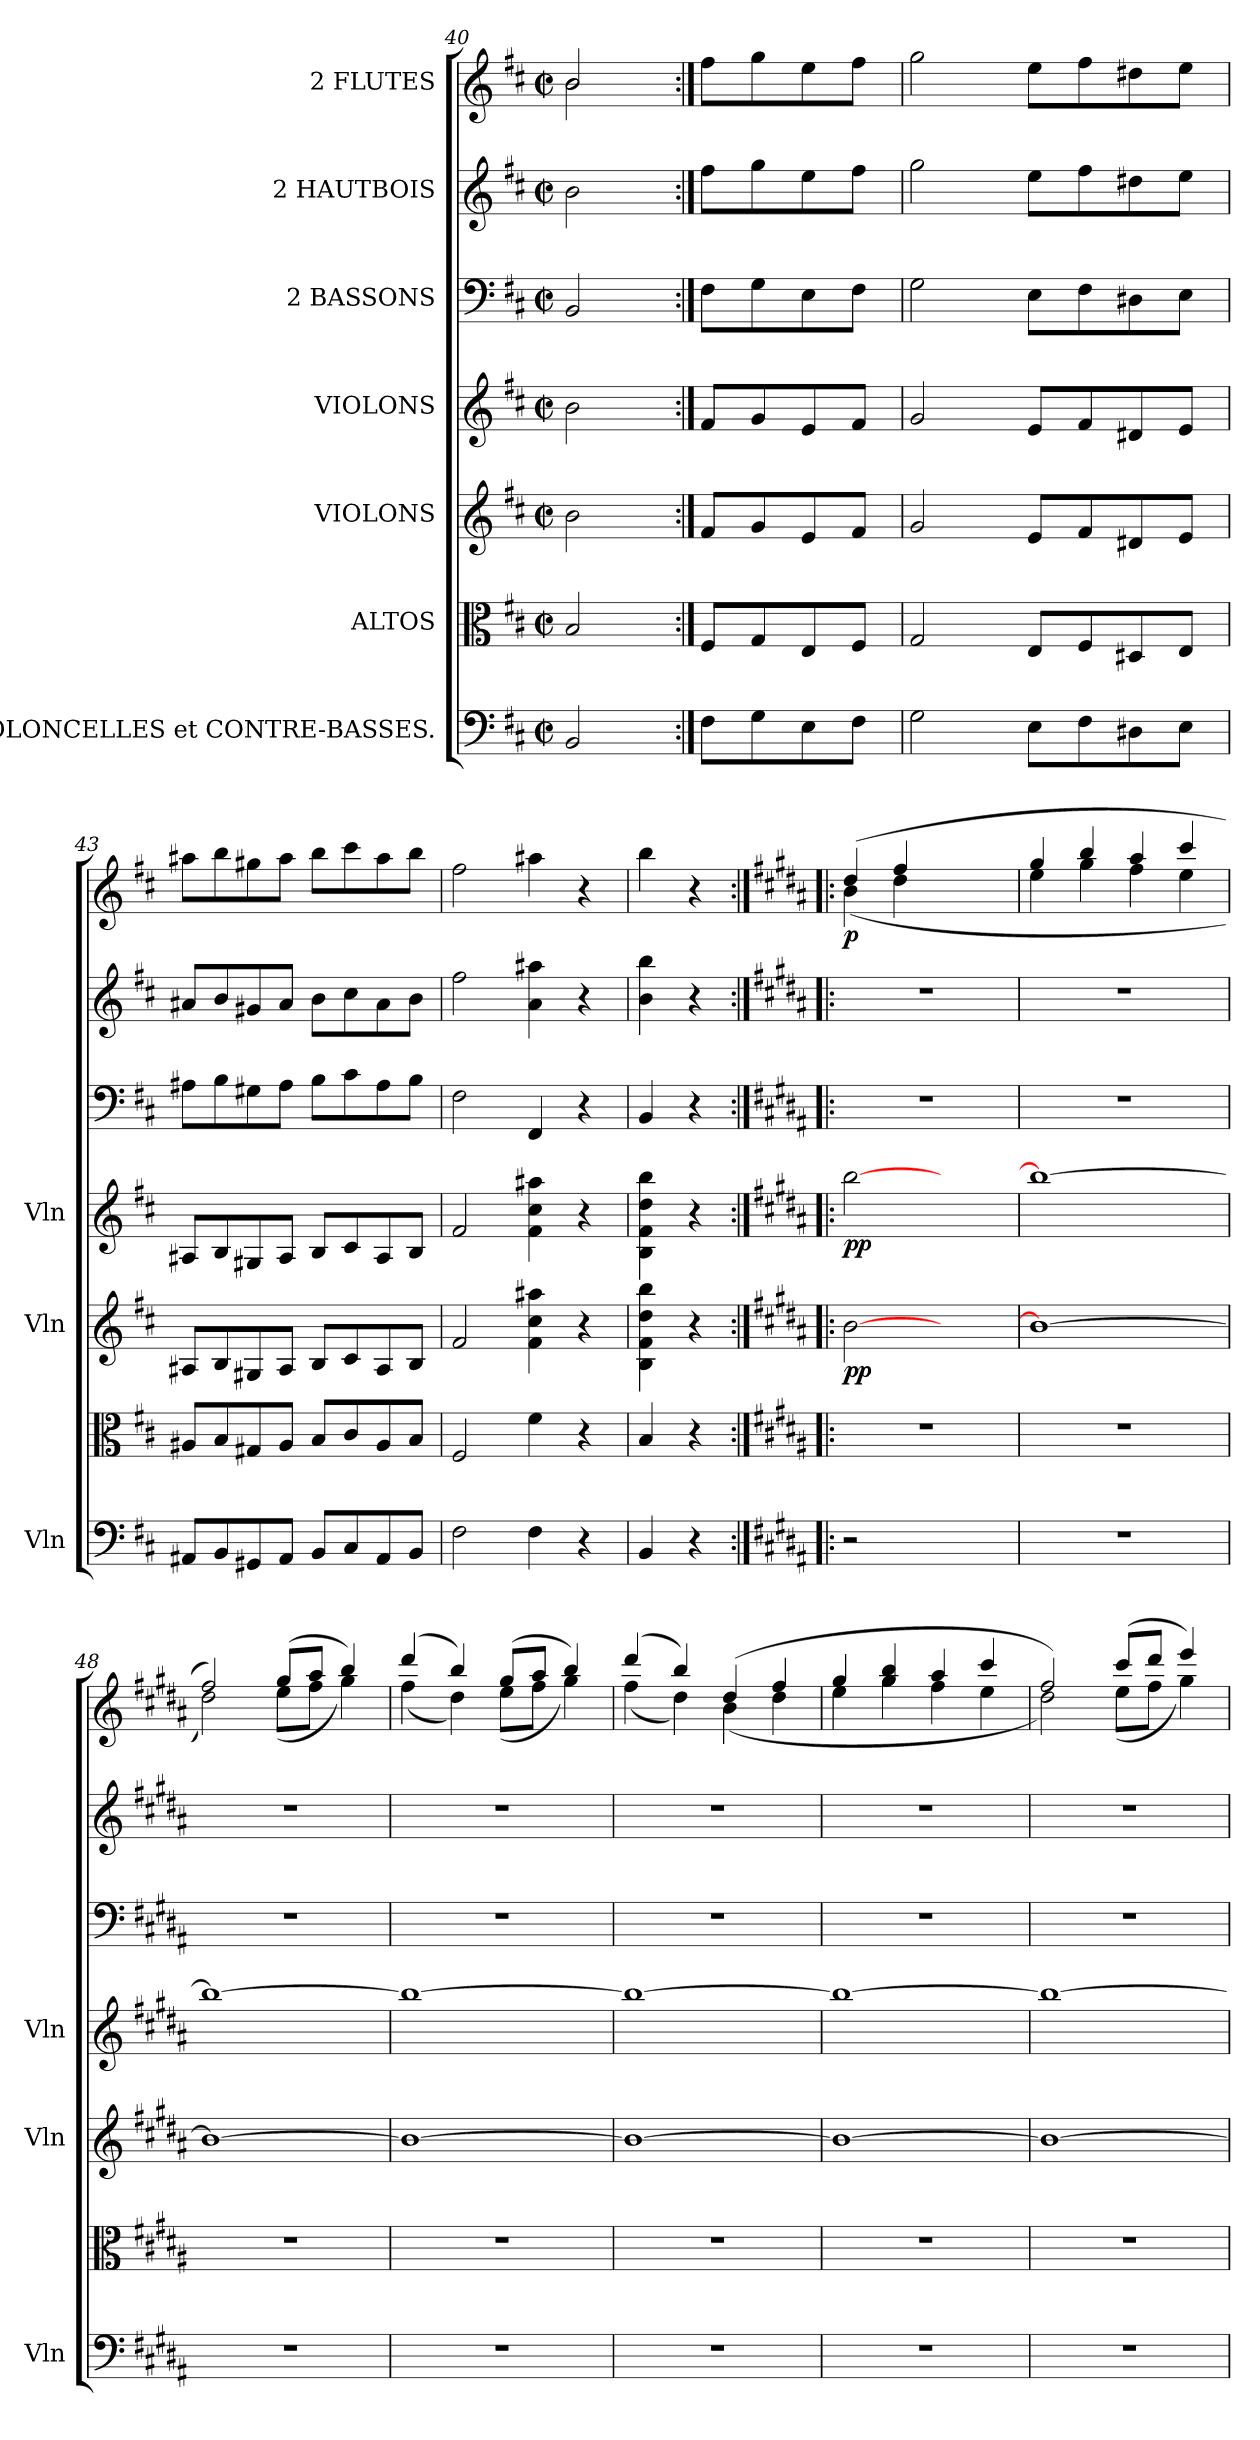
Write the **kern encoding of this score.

**kern	**kern	**kern	**dynam	**kern	**dynam	**kern	**kern	**kern	**dynam
*part7	*part6	*part5	*part5	*part4	*part4	*part3	*part2	*part1	*part1
*staff7	*staff6	*staff5	*staff5	*staff4	*staff4	*staff3	*staff2	*staff1	*staff1
*I"VIOLONCELLES et CONTRE-BASSES.	*I"ALTOS	*I"VIOLONS	*	*I"VIOLONS	*	*I"2 BASSONS	*I"2 HAUTBOIS	*I"2 FLUTES	*
*I'Vln	*	*I'Vln	*	*I'Vln	*	*	*	*	*
*clefF4	*clefC3	*clefG2	*	*clefG2	*	*clefF4	*clefG2	*clefG2	*
*k[f#c#]	*k[f#c#]	*k[f#c#]	*	*k[f#c#]	*	*k[f#c#]	*k[f#c#]	*k[f#c#]	*
*D:	*D:	*D:	*	*D:	*	*D:	*D:	*D:	*
*M2/2	*M2/2	*M2/2	*	*M2/2	*	*M2/2	*M2/2	*M2/2	*
*met(c|)	*met(c|)	*met(c|)	*	*met(c|)	*	*met(c|)	*met(c|)	*met(c|)	*
=40	=40	=40	=40	=40	=40	=40	=40	=40	=40
*	*	*	*	*	*	*	*	*^	*
2BB/	2B/	2b\	.	2b\	.	2BB/	2b\	2b/	2b\	.
=41:|!	=41:|!	=41:|!	=41:|!	=41:|!	=41:|!	=41:|!	=41:|!	=41:|!	=41:|!	=41:|!
!	!	!	!	!	!	!	!	!LO:TX:a:t=a2	!	!
*	*	*	*	*	*	*	*	*v	*v	*
8F#\L	8F#/L	8f#/L	.	8f#/L	.	8F#\L	8ff#\L	8ff#\L	.
8G\	8G/	8g/	.	8g/	.	8G\	8gg\	8gg\	.
8E\	8E/	8e/	.	8e/	.	8E\	8ee\	8ee\	.
8F#\J	8F#/J	8f#/J	.	8f#/J	.	8F#\J	8ff#\J	8ff#\J	.
!!LO:PB:g=z
=42	=42	=42	=42	=42	=42	=42	=42	=42	=42
2G\	2G/	2g/	.	2g/	.	2G\	2gg\	2gg\	.
8E\L	8E/L	8e/L	.	8e/L	.	8E\L	8ee\L	8ee\L	.
8F#\	8F#/	8f#/	.	8f#/	.	8F#\	8ff#\	8ff#\	.
8D#X\	8D#X/	8d#X/	.	8d#X/	.	8D#X\	8dd#X\	8dd#X\	.
8E\J	8E/J	8e/J	.	8e/J	.	8E\J	8ee\J	8ee\J	.
=43	=43	=43	=43	=43	=43	=43	=43	=43	=43
8AA#X/L	8A#X/L	8A#X/L	.	8A#X/L	.	8A#X\L	8a#X/L	8aa#X\L	.
8BB/	8B/	8B/	.	8B/	.	8B\	8b/	8bb\	.
8GG#X/	8G#X/	8G#X/	.	8G#X/	.	8G#X\	8g#X/	8gg#X\	.
8AA#/J	8A#/J	8A#/J	.	8A#/J	.	8A#\J	8a#/J	8aa#\J	.
8BB/L	8B/L	8B/L	.	8B/L	.	8B\L	8b\L	8bb\L	.
8C#/	8c#/	8c#/	.	8c#/	.	8c#\	8cc#\	8ccc#\	.
8AA#/	8A#/	8A#/	.	8A#/	.	8A#\	8a#\	8aa#\	.
8BB/J	8B/J	8B/J	.	8B/J	.	8B\J	8b\J	8bb\J	.
=44	=44	=44	=44	=44	=44	=44	=44	=44	=44
2F#\	2F#/	2f#/	.	2f#/	.	2F#\	2ff#\	2ff#\	.
4F#\	4f#\	4f#\ 4cc#\ 4aa#X\	.	4f#\ 4cc#\ 4aa#X\	.	4FF#/	4a\ 4aa#X\	4aa#X\	.
4r	4r	4r	.	4r	.	4r	4r	4r	.
=45	=45	=45	=45	=45	=45	=45	=45	=45	=45
4BB/	4B/	(4B\ 4f#\ 4dd\ 4bb\	.	4B\ 4f#\ 4dd\ 4bb\	.	4BB/	4b\ 4bb\	4bb\	.
4r	4r	4r	.	4r	.	4r	4r	4r	.
=46:|!|:	=46:|!|:	=46:|!|:	=46:|!|:	=46:|!|:	=46:|!|:	=46:|!|:	=46:|!|:	=46:|!|:	=46:|!|:
*k[f#c#g#d#a#]	*k[f#c#g#d#a#]	*k[f#c#g#d#a#]	*	*k[f#c#g#d#a#]	*	*k[f#c#g#d#a#]	*k[f#c#g#d#a#]	*k[f#c#g#d#a#]	*
*B:	*B:	*B:	*	*B:	*	*B:	*B:	*B:	*
!	!	!	!	!	!	!	!	!LO:TX:b:i:t=dolce.	!
!	!	!	!	!	!	!	!	!LO:TX:a:B:rj:t=FIN.	!
!	!LO:N:vis=1	!	!LO:DY:b	!	!LO:DY:b	!	!	!	!LO:DY:b
*	*	*	*	*	*	*	*	*^	*
2r	1r	[2b\	pp	[2bb\	pp	1r	1r	(4dd#/	(<4b\	p
.	.	.	.	.	.	.	.	4ff#/	4dd#\	.
2ryy	.	2ryy	.	2ryy	.	.	.	2ryy	2ryy	.
=47	=47	=47	=47	=47	=47	=47	=47	=47	=47	=47
1r	1r	1b_	.	1bb_	.	1r	1r	4gg#/	4ee\	.
.	.	.	.	.	.	.	.	4bb/	4gg#\	.
.	.	.	.	.	.	.	.	4aa#/	4ff#\	.
.	.	.	.	.	.	.	.	4ccc#/	4ee\	.
=48	=48	=48	=48	=48	=48	=48	=48	=48	=48	=48
1r	1r	1b_	.	1bb_	.	1r	1r	2ff#/)	2dd#\)	.
.	.	.	.	.	.	.	.	(>8gg#/L	(<8ee\L	.
.	.	.	.	.	.	.	.	8aa#/J	8ff#\J	.
.	.	.	.	.	.	.	.	4bb/)	4gg#\)	.
=49	=49	=49	=49	=49	=49	=49	=49	=49	=49	=49
1r	1r	1b_	.	1bb_	.	1r	1r	(4ddd#/	(<4ff#\	.
.	.	.	.	.	.	.	.	4bb/)	4dd#\)	.
.	.	.	.	.	.	.	.	(>8gg#/L	(<8ee\L	.
.	.	.	.	.	.	.	.	8aa#/J	8ff#\J	.
.	.	.	.	.	.	.	.	4bb/)	4gg#\)	.
!!LO:LB:g=z	!!
=50	=50	=50	=50	=50	=50	=50	=50	=50	=50	=50
1r	1r	1b_	.	1bb_	.	1r	1r	(4ddd#/	(<4ff#\	.
.	.	.	.	.	.	.	.	4bb/)	4dd#\)	.
.	.	.	.	.	.	.	.	(4dd#/	(<4b\	.
.	.	.	.	.	.	.	.	4ff#/	4dd#\	.
=51	=51	=51	=51	=51	=51	=51	=51	=51	=51	=51
1r	1r	1b_	.	1bb_	.	1r	1r	4gg#/	4ee\	.
.	.	.	.	.	.	.	.	4gg#/ 4bb/	4gg#\	.
.	.	.	.	.	.	.	.	4aa#/	4ff#\	.
.	.	.	.	.	.	.	.	4ccc#/	4ee\	.
=52	=52	=52	=52	=52	=52	=52	=52	=52	=52	=52
1r	1r	1b_	.	1bb_	.	1r	1r	2ff#/)	2dd#\)	.
.	.	.	.	.	.	.	.	(>8ccc#/L	(<8ee\L	.
.	.	.	.	.	.	.	.	8ddd#/J	8ff#\J	.
.	.	.	.	.	.	.	.	4eee/)	4gg#\)	.
*	*	*	*	*	*	*	*	*v	*v	*
=	=	=	=	=	=	=	=	=	=
*-	*-	*-	*-	*-	*-	*-	*-	*-	*-
